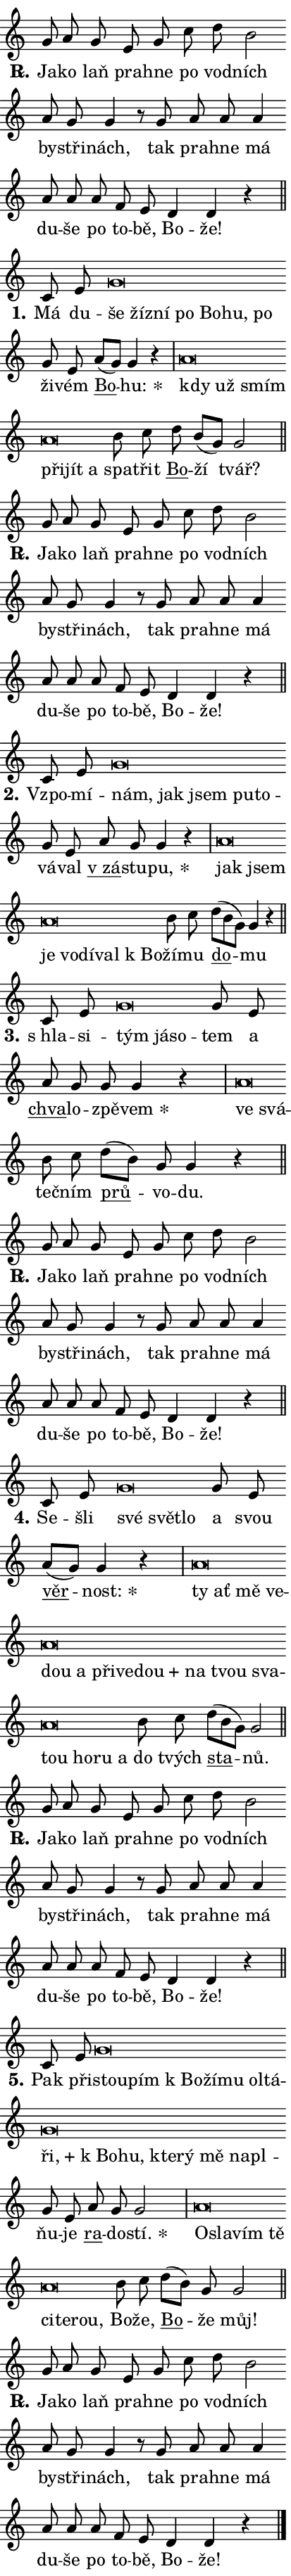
\version "2.24.0"
\header { tagline = "" }
\paper {
  indent = 0\cm
  top-margin = 0\cm
  right-margin = 0.13\cm % to fit lyric hyphens
  bottom-margin = 0\cm
  left-margin = 0\cm
  paper-width = 7\cm
  page-breaking = #ly:one-page-breaking
  system-system-spacing.basic-distance = #11
  score-system-spacing.basic-distance = #11
  ragged-last = ##f
}


%% Author: Thomas Morley
%% https://lists.gnu.org/archive/html/lilypond-user/2020-05/msg00002.html
#(define (line-position grob)
"Returns position of @var[grob} in current system:
   @code{'start}, if at first time-step
   @code{'end}, if at last time-step
   @code{'middle} otherwise
"
  (let* ((col (ly:item-get-column grob))
         (ln (ly:grob-object col 'left-neighbor))
         (rn (ly:grob-object col 'right-neighbor))
         (col-to-check-left (if (ly:grob? ln) ln col))
         (col-to-check-right (if (ly:grob? rn) rn col))
         (break-dir-left
           (and
             (ly:grob-property col-to-check-left 'non-musical #f)
             (ly:item-break-dir col-to-check-left)))
         (break-dir-right
           (and
             (ly:grob-property col-to-check-right 'non-musical #f)
             (ly:item-break-dir col-to-check-right))))
        (cond ((eqv? 1 break-dir-left) 'start)
              ((eqv? -1 break-dir-right) 'end)
              (else 'middle))))

#(define (tranparent-at-line-position vctor)
  (lambda (grob)
  "Relying on @code{line-position} select the relevant enry from @var{vctor}.
Used to determine transparency,"
    (case (line-position grob)
      ((end) (not (vector-ref vctor 0)))
      ((middle) (not (vector-ref vctor 1)))
      ((start) (not (vector-ref vctor 2))))))

noteHeadBreakVisibility =
#(define-music-function (break-visibility)(vector?)
"Makes @code{NoteHead}s transparent relying on @var{break-visibility}"
#{
  \override NoteHead.transparent =
    #(tranparent-at-line-position break-visibility)
#})

#(define delete-ledgers-for-transparent-note-heads
  (lambda (grob)
    "Reads whether a @code{NoteHead} is transparent.
If so this @code{NoteHead} is removed from @code{'note-heads} from
@var{grob}, which is supposed to be @code{LedgerLineSpanner}.
As a result ledgers are not printed for this @code{NoteHead}"
    (let* ((nhds-array (ly:grob-object grob 'note-heads))
           (nhds-list
             (if (ly:grob-array? nhds-array)
                 (ly:grob-array->list nhds-array)
                 '()))
           ;; Relies on the transparent-property being done before
           ;; Staff.LedgerLineSpanner.after-line-breaking is executed.
           ;; This is fragile ...
           (to-keep
             (remove
               (lambda (nhd)
                 (ly:grob-property nhd 'transparent #f))
               nhds-list)))
      ;; TODO find a better method to iterate over grob-arrays, similiar
      ;; to filter/remove etc for lists
      ;; For now rebuilt from scratch
      (set! (ly:grob-object grob 'note-heads)  '())
      (for-each
        (lambda (nhd)
          (ly:pointer-group-interface::add-grob grob 'note-heads nhd))
        to-keep))))

squashNotes = {
  \override NoteHead.X-extent = #'(-0.2 . 0.2)
  \override NoteHead.Y-extent = #'(-0.75 . 0)
  \override NoteHead.stencil =
    #(lambda (grob)
       (let ((pos (ly:grob-property grob 'staff-position)))
         (begin
           (if (< pos -7) (display "ERROR: Lower brevis then expected\n") (display ""))
           (if (<= pos -6) ly:text-interface::print ly:note-head::print))))
}
unSquashNotes = {
  \revert NoteHead.X-extent
  \revert NoteHead.Y-extent
  \revert NoteHead.stencil
}

hideNotes = \noteHeadBreakVisibility #begin-of-line-visible
unHideNotes = \noteHeadBreakVisibility #all-visible

% work-around for resetting accidentals
% https://lilypond.org/doc/v2.23/Documentation/notation/displaying-rhythms#unmetered-music
cadenzaMeasure = {
  \cadenzaOff
  \partial 1024 s1024
  \cadenzaOn
}

#(define-markup-command (accent layout props text) (markup?)
  "Underline accented syllable"
  (interpret-markup layout props
    #{\markup \override #'(offset . 4.3) \underline { #text }#}))

responsum = \markup \concat {
  "R" \hspace #-1.05 \path #0.1 #'((moveto 0 0.07) (lineto 0.9 0.8)) \hspace #0.05 "."
}

spaceSize = #0.6828661417322834 % exact space size for TeX Gyre Schola

\layout {
  \context {
    \Staff
    \remove "Time_signature_engraver"
    \override LedgerLineSpanner.after-line-breaking = #delete-ledgers-for-transparent-note-heads
  }
  \context {
    \Lyrics {
      \override LyricSpace.minimum-distance = \spaceSize
      \override LyricText.font-name = #"TeX Gyre Schola"
      \override LyricText.font-size = 1
      \override StanzaNumber.font-name = #"TeX Gyre Schola Bold"
      \override StanzaNumber.font-size = 1
    }
  }
  \context {
    \Score 
    \override NoteHead.text =
      #(lambda (grob) 
        (let ((pos (ly:grob-property grob 'staff-position)))
          #{\markup {
            \combine
              \halign #-0.55 \raise #(if (= pos -6) 0 0.5) \override #'(thickness . 2) \draw-line #'(3.2 . 0)
              \musicglyph "noteheads.sM1"
          }#}))
  }
}

% magnetic-lyrics.ily
%
%   written by
%     Jean Abou Samra <jean@abou-samra.fr>
%     Werner Lemberg <wl@gnu.org>
%
%   adapted by
%     Jiri Hon <jiri.hon@gmail.com>
%
% Version 2022-Apr-15

% https://www.mail-archive.com/lilypond-user@gnu.org/msg149350.html

#(define (Left_hyphen_pointer_engraver context)
   "Collect syllable-hyphen-syllable occurrences in lyrics and store
them in properties.  This engraver only looks to the left.  For
example, if the lyrics input is @code{foo -- bar}, it does the
following.

@itemize @bullet
@item
Set the @code{text} property of the @code{LyricHyphen} grob between
@q{foo} and @q{bar} to @code{foo}.

@item
Set the @code{left-hyphen} property of the @code{LyricText} grob with
text @q{foo} to the @code{LyricHyphen} grob between @q{foo} and
@q{bar}.
@end itemize

Use this auxiliary engraver in combination with the
@code{lyric-@/text::@/apply-@/magnetic-@/offset!} hook."
   (let ((hyphen #f)
         (text #f))
     (make-engraver
      (acknowledgers
       ((lyric-syllable-interface engraver grob source-engraver)
        (set! text grob)))
      (end-acknowledgers
       ((lyric-hyphen-interface engraver grob source-engraver)
        ;(when (not (grob::has-interface grob 'lyric-space-interface))
          (set! hyphen grob)));)
      ((stop-translation-timestep engraver)
       (when (and text hyphen)
         (ly:grob-set-object! text 'left-hyphen hyphen))
       (set! text #f)
       (set! hyphen #f)))))

#(define (lyric-text::apply-magnetic-offset! grob)
   "If the space between two syllables is less than the value in
property @code{LyricText@/.details@/.squash-threshold}, move the right
syllable to the left so that it gets concatenated with the left
syllable.

Use this function as a hook for
@code{LyricText@/.after-@/line-@/breaking} if the
@code{Left_@/hyphen_@/pointer_@/engraver} is active."
   (let ((hyphen (ly:grob-object grob 'left-hyphen #f)))
     (when hyphen
       (let ((left-text (ly:spanner-bound hyphen LEFT)))
         (when (grob::has-interface left-text 'lyric-syllable-interface)
           (let* ((common (ly:grob-common-refpoint grob left-text X))
                  (this-x-ext (ly:grob-extent grob common X))
                  (left-x-ext
                   (begin
                     ;; Trigger magnetism for left-text.
                     (ly:grob-property left-text 'after-line-breaking)
                     (ly:grob-extent left-text common X)))
                  ;; `delta` is the gap width between two syllables.
                  (delta (- (interval-start this-x-ext)
                            (interval-end left-x-ext)))
                  (details (ly:grob-property grob 'details))
                  (threshold (assoc-get 'squash-threshold details 0.2)))
             (when (< delta threshold)
               (let* (;; We have to manipulate the input text so that
                      ;; ligatures crossing syllable boundaries are not
                      ;; disabled.  For languages based on the Latin
                      ;; script this is essentially a beautification.
                      ;; However, for non-Western scripts it can be a
                      ;; necessity.
                      (lt (ly:grob-property left-text 'text))
                      (rt (ly:grob-property grob 'text))
                      (is-space (grob::has-interface hyphen 'lyric-space-interface))
                      (space (if is-space " " ""))
                      (extra-delta (if is-space spaceSize 0))
                      ;; Append new syllable.
                      (ltrt-space (if (and (string? lt) (string? rt))
                                (string-append lt space rt)
                                (make-concat-markup (list lt space rt))))
                      ;; Right-align `ltrt` to the right side.
                      (ltrt-space-markup (grob-interpret-markup
                               grob
                               (make-translate-markup
                                (cons (interval-length this-x-ext) 0)
                                (make-right-align-markup ltrt-space)))))
                 (begin
                   ;; Don't print `left-text`.
                   (ly:grob-set-property! left-text 'stencil #f)
                   ;; Set text and stencil (which holds all collected
                   ;; syllables so far) and shift it to the left.
                   (ly:grob-set-property! grob 'text ltrt-space)
                   (ly:grob-set-property! grob 'stencil ltrt-space-markup)
                   (ly:grob-translate-axis! grob (- (- delta extra-delta)) X))))))))))


#(define (lyric-hyphen::displace-bounds-first grob)
   ;; Make very sure this callback isn't triggered too early.
   (let ((left (ly:spanner-bound grob LEFT))
         (right (ly:spanner-bound grob RIGHT)))
     (ly:grob-property left 'after-line-breaking)
     (ly:grob-property right 'after-line-breaking)
     (ly:lyric-hyphen::print grob)))

squashThreshold = #0.4

\layout {
  \context {
    \Lyrics
    \consists #Left_hyphen_pointer_engraver
    \override LyricText.after-line-breaking =
      #lyric-text::apply-magnetic-offset!
    \override LyricHyphen.stencil = #lyric-hyphen::displace-bounds-first
    \override LyricText.details.squash-threshold = \squashThreshold
    \override LyricHyphen.minimum-distance = 0
    \override LyricHyphen.minimum-length = \squashThreshold
  }
}

squashText = \override LyricText.details.squash-threshold = 9999
unSquashText = \override LyricText.details.squash-threshold = \squashThreshold

leftText = \override LyricText.self-alignment-X = #LEFT
unLeftText = \revert LyricText.self-alignment-X

starOffset = #(lambda (grob) 
                (let ((x_offset (ly:self-alignment-interface::aligned-on-x-parent grob)))
                  (if (= x_offset 0) 0 (+ x_offset 1.2))))

star = #(define-music-function (syllable)(string?)
"Append star separator at the end of a syllable"
#{
  \once \override LyricText.X-offset = #starOffset
  \lyricmode { \markup {
    #syllable
    \override #'((font-name . "TeX Gyre Schola Bold")) \hspace #0.2 \lower #0.65 \larger "*"
  } }
#})

starAccent = #(define-music-function (syllable)(string?)
"Append star separator at the end of a syllable and make accent"
#{
  \once \override LyricText.X-offset = #starOffset
  \lyricmode { \markup {
    \accent #syllable
    \override #'((font-name . "TeX Gyre Schola Bold")) \hspace #0.2 \lower #0.65 \larger "*"
  } }
#})

breath = #(define-music-function (syllable)(string?)
"Append breathing indicator at the end of a syllable"
#{
  \lyricmode { \markup { #syllable "+" } }
#})

optionalBreath = #(define-music-function (syllable)(string?)
"Append optional breathing indicator at the end of a syllable"
#{
  \lyricmode { \markup { #syllable "(+)" } }
#})


\score {
    <<
        \new Voice = "melody" { \cadenzaOn \key c \major \relative { g'8 a g e g c d b2 \bar "" a8 g g4 \bar "" r8 g a a a4 \bar "" a8 a \bar "" a f e \bar "" d4 d r \cadenzaMeasure \bar "||" \break } }
        \new Lyrics \lyricsto "melody" { \lyricmode { \set stanza = \responsum
Ja -- ko laň pra -- hne po vod -- ních by -- stři -- nách, tak pra -- hne má du -- še po to -- bě, Bo -- že! } }
    >>
    \layout {}
}

\score {
    <<
        \new Voice = "melody" { \cadenzaOn \key c \major \relative { c'8 e \squashNotes g\breve*1/16 \hideNotes \breve*1/16 \bar "" \breve*1/16 \bar "" \breve*1/16 \bar "" \breve*1/16 \bar "" \breve*1/16 \breve*1/16 \bar "" \unHideNotes \unSquashNotes g8 e \bar "" a[( g)] g4 r \cadenzaMeasure \bar "|" \squashNotes a\breve*1/16 \hideNotes \breve*1/16 \bar "" \breve*1/16 \bar "" \breve*1/16 \bar "" \breve*1/16 \breve*1/16 \bar "" \unHideNotes \unSquashNotes b8 c \bar "" d b[( g)] g2 \cadenzaMeasure \bar "||" \break } }
        \new Lyrics \lyricsto "melody" { \lyricmode { \set stanza = "1."
Má du -- \leftText še \squashText žíz -- ní po Bo -- hu, po \unLeftText \unSquashText ži -- vém \markup \accent Bo -- \star hu: \leftText kdy \squashText už smím při -- jít a \unLeftText \unSquashText spa -- třit \markup \accent Bo -- ží tvář? } }
    >>
    \layout {}
}

\score {
    <<
        \new Voice = "melody" { \cadenzaOn \key c \major \relative { g'8 a g e g c d b2 \bar "" a8 g g4 \bar "" r8 g a a a4 \bar "" a8 a \bar "" a f e \bar "" d4 d r \cadenzaMeasure \bar "||" \break } }
        \new Lyrics \lyricsto "melody" { \lyricmode { \set stanza = \responsum
Ja -- ko laň pra -- hne po vod -- ních by -- stři -- nách, tak pra -- hne má du -- še po to -- bě, Bo -- že! } }
    >>
    \layout {}
}

\score {
    <<
        \new Voice = "melody" { \cadenzaOn \key c \major \relative { c'8 e \squashNotes g\breve*1/16 \hideNotes \breve*1/16 \bar "" \breve*1/16 \bar "" \breve*1/16 \breve*1/16 \bar "" \unHideNotes \unSquashNotes g8 e \bar "" a g g4 r \cadenzaMeasure \bar "|" \squashNotes a\breve*1/16 \hideNotes \breve*1/16 \bar "" \breve*1/16 \bar "" \breve*1/16 \bar "" \breve*1/16 \bar "" \breve*1/16 \breve*1/16 \bar "" \unHideNotes \unSquashNotes b8 c \bar "" d[( b g)] g4 r \cadenzaMeasure \bar "||" \break } }
        \new Lyrics \lyricsto "melody" { \lyricmode { \set stanza = "2."
Vzpo -- mí -- \leftText nám, \squashText jak jsem pu -- to -- \unLeftText \unSquashText vá -- val \markup \accent "v zá" -- stu -- \star pu, \leftText jak \squashText jsem je vo -- dí -- val "k Bo" -- \unLeftText \unSquashText ží -- mu \markup \accent do -- mu } }
    >>
    \layout {}
}

\score {
    <<
        \new Voice = "melody" { \cadenzaOn \key c \major \relative { c'8 e \squashNotes g\breve*1/16 \hideNotes \breve*1/16 \breve*1/16 \bar "" \unHideNotes \unSquashNotes g8 e \bar "" a g g g4 r \cadenzaMeasure \bar "|" \squashNotes a\breve*1/16 \hideNotes \breve*1/16 \bar "" \unHideNotes \unSquashNotes b8 c \bar "" d[( b)] g g4 r \cadenzaMeasure \bar "||" \break } }
        \new Lyrics \lyricsto "melody" { \lyricmode { \set stanza = "3."
"s hla" -- si -- \leftText tým \squashText já -- so -- \unLeftText \unSquashText tem a \markup \accent chva -- lo -- zpě -- \star vem \leftText ve \squashText svá -- \unLeftText \unSquashText teč -- ním \markup \accent prů -- vo -- du. } }
    >>
    \layout {}
}

\score {
    <<
        \new Voice = "melody" { \cadenzaOn \key c \major \relative { g'8 a g e g c d b2 \bar "" a8 g g4 \bar "" r8 g a a a4 \bar "" a8 a \bar "" a f e \bar "" d4 d r \cadenzaMeasure \bar "||" \break } }
        \new Lyrics \lyricsto "melody" { \lyricmode { \set stanza = \responsum
Ja -- ko laň pra -- hne po vod -- ních by -- stři -- nách, tak pra -- hne má du -- še po to -- bě, Bo -- že! } }
    >>
    \layout {}
}

\score {
    <<
        \new Voice = "melody" { \cadenzaOn \key c \major \relative { c'8 e \squashNotes g\breve*1/16 \hideNotes \breve*1/16 \breve*1/16 \bar "" \unHideNotes \unSquashNotes g8 e \bar "" a[( g)] g4 r \cadenzaMeasure \bar "|" \squashNotes a\breve*1/16 \hideNotes \breve*1/16 \bar "" \breve*1/16 \bar "" \breve*1/16 \bar "" \breve*1/16 \bar "" \breve*1/16 \bar "" \breve*1/16 \bar "" \breve*1/16 \bar "" \breve*1/16 \bar "" \breve*1/16 \bar "" \breve*1/16 \bar "" \breve*1/16 \bar "" \breve*1/16 \bar "" \breve*1/16 \bar "" \breve*1/16 \breve*1/16 \bar "" \unHideNotes \unSquashNotes b8 c \bar "" d[( b g)] g2 \cadenzaMeasure \bar "||" \break } }
        \new Lyrics \lyricsto "melody" { \lyricmode { \set stanza = "4."
Se -- šli \leftText své \squashText svět -- lo \unLeftText \unSquashText a svou \markup \accent věr -- \star nost: \leftText ty \squashText ať mě ve -- dou a při -- ve -- \breath "dou" na tvou sva -- tou ho -- ru a \unLeftText \unSquashText do tvých \markup \accent sta -- nů. } }
    >>
    \layout {}
}

\score {
    <<
        \new Voice = "melody" { \cadenzaOn \key c \major \relative { g'8 a g e g c d b2 \bar "" a8 g g4 \bar "" r8 g a a a4 \bar "" a8 a \bar "" a f e \bar "" d4 d r \cadenzaMeasure \bar "||" \break } }
        \new Lyrics \lyricsto "melody" { \lyricmode { \set stanza = \responsum
Ja -- ko laň pra -- hne po vod -- ních by -- stři -- nách, tak pra -- hne má du -- še po to -- bě, Bo -- že! } }
    >>
    \layout {}
}

\score {
    <<
        \new Voice = "melody" { \cadenzaOn \key c \major \relative { c'8 e \squashNotes g\breve*1/16 \hideNotes \breve*1/16 \bar "" \breve*1/16 \bar "" \breve*1/16 \bar "" \breve*1/16 \bar "" \breve*1/16 \bar "" \breve*1/16 \bar "" \breve*1/16 \bar "" \breve*1/16 \bar "" \breve*1/16 \bar "" \breve*1/16 \bar "" \breve*1/16 \bar "" \breve*1/16 \bar "" \breve*1/16 \breve*1/16 \bar "" \unHideNotes \unSquashNotes g8 e \bar "" a g g2 \cadenzaMeasure \bar "|" \squashNotes a\breve*1/16 \hideNotes \breve*1/16 \bar "" \breve*1/16 \bar "" \breve*1/16 \bar "" \breve*1/16 \bar "" \breve*1/16 \breve*1/16 \bar "" \unHideNotes \unSquashNotes b8 c \bar "" d[( b)] g g2 \cadenzaMeasure \bar "||" \break } }
        \new Lyrics \lyricsto "melody" { \lyricmode { \set stanza = "5."
Pak při -- \leftText stou -- \squashText pím "k Bo" -- ží -- mu ol -- tá -- \breath "ři," "k Bo" -- hu, kte -- rý mě na -- pl -- \unLeftText \unSquashText ňu -- je \markup \accent ra -- do -- \star stí. \leftText O -- \squashText sla -- vím tě ci -- te -- rou, \unLeftText \unSquashText Bo -- že, \markup \accent Bo -- že můj! } }
    >>
    \layout {}
}

\score {
    <<
        \new Voice = "melody" { \cadenzaOn \key c \major \relative { g'8 a g e g c d b2 \bar "" a8 g g4 \bar "" r8 g a a a4 \bar "" a8 a \bar "" a f e \bar "" d4 d r \cadenzaMeasure \bar "||" \break } \bar "|." }
        \new Lyrics \lyricsto "melody" { \lyricmode { \set stanza = \responsum
Ja -- ko laň pra -- hne po vod -- ních by -- stři -- nách, tak pra -- hne má du -- še po to -- bě, Bo -- že! } }
    >>
    \layout {}
}
